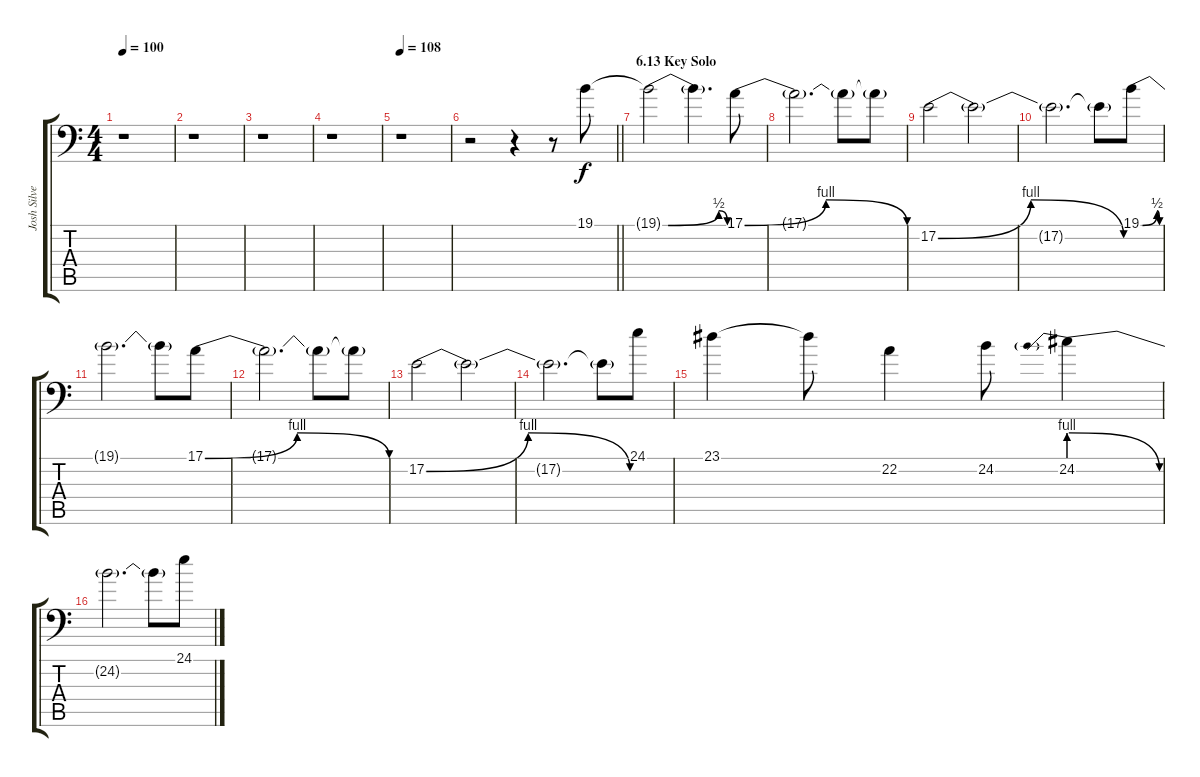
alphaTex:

\track ("Josh Silver (Synth)" "Josh Silve") {instrument drawbarorgan}
\staff {score tabs}
\tuning (E3 B2 G2 D2 A1 E1) {hide}
\ts (4 4)
\tempo 100
\clef f4
\ks c
r.1{dy f} |
r.1 |
r.1 |
r.1 |
\tempo 108
r.1 |
\barLineRight lightlight
r.2 r.4 r.8{volume 16 instrument lead1square} 19.1.8 |
\section ("" "6.13 Key Solo")
19.1{be (custom 0 0 5 0 52 2 60 0) t}.2 19.1{t}.4{d} 17.1{be (bendrelease 0 0 53 4 53 4 60 0)}.8 |
17.1{t}.2{d} 17.1{t}.8 17.1{t}.8 |
17.2{be (bendrelease 0 0 52 4 52 4 60 0)}.2 17.2{t}.2 |
17.2{t}.2{d} 17.2{t}.8 19.1{be (custom 0 0 5 0 52 2 60 0)}.8 |
19.1{t}.2{d} 19.1{t}.8 17.1{be (bendrelease 0 0 53 4 53 4 60 0)}.8 |
17.1{t}.2{d} 17.1{t}.8 17.1{t}.8 |
17.2{be (bendrelease 0 0 52 4 52 4 60 0)}.2 17.2{t}.2 |
17.2{t}.2{d} 17.2{t}.8 24.1.8 |
23.1.4 23.1{t}.8 22.2.4 24.2.8 24.2{be (prebendrelease 0 4 60 0)}.4 |
24.2{t}.2{d} 24.2{t}.8 24.1.8
